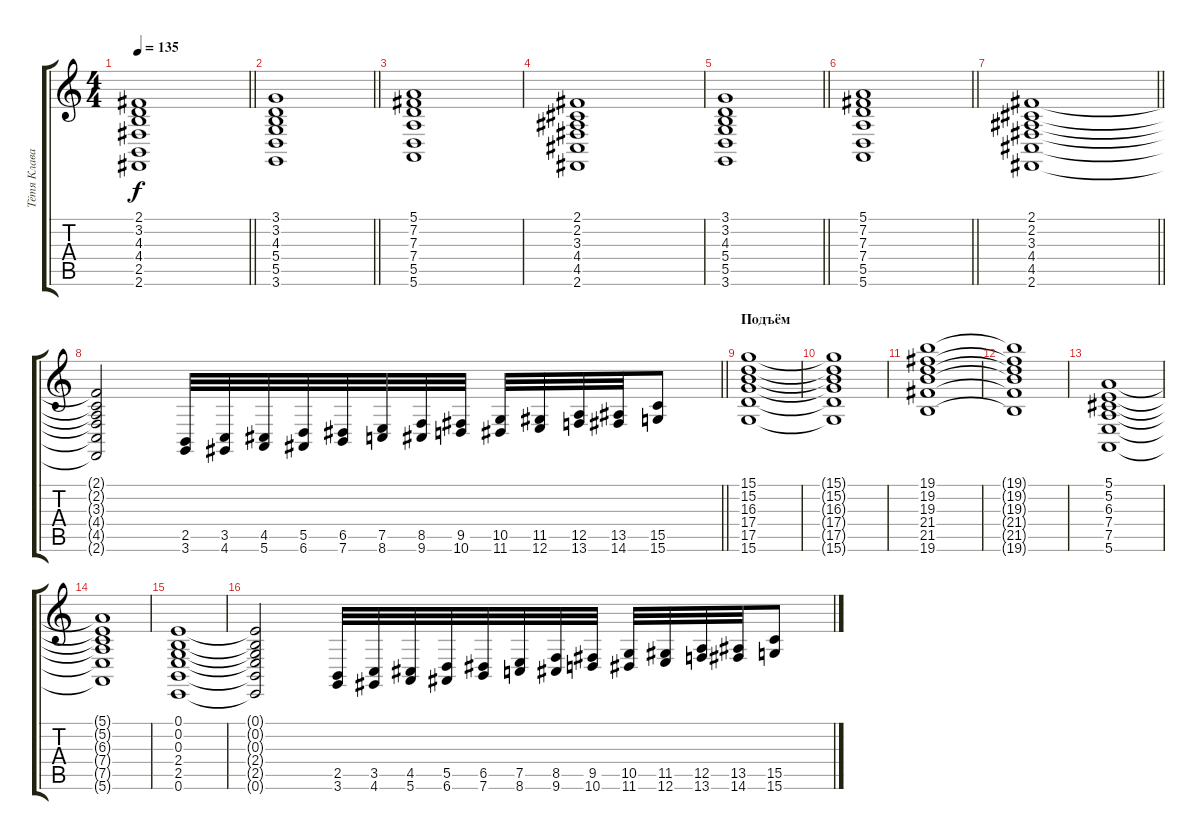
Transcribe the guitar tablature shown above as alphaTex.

\track ("Тётя Клава" "Тётя Клава") {instrument stringensemble1}
\staff {score tabs}
\tuning (E4 B3 G3 D3 A2 E2) {hide}
\ts (4 4)
\tempo 135
\clef g2
\barLineRight lightlight
\ks c
(2.1 3.2 4.3 4.4 2.5 2.6).1{dy f volume 13} |
\barLineRight lightlight
(3.1 3.2 4.3 5.4 5.5 3.6).1 |
(5.1 7.2 7.3 7.4 5.5 5.6).1 |
(2.1 2.2 3.3 4.4 4.5 2.6).1 |
\barLineRight lightlight
(3.1 3.2 4.3 5.4 5.5 3.6).1 |
\barLineRight lightlight
(5.1 7.2 7.3 7.4 5.5 5.6).1 |
\barLineRight lightlight
(2.1 2.2 3.3 4.4 4.5 2.6).1 |
\barLineRight lightlight
(2.1{t} 2.2{t} 3.3{t} 4.4{t} 4.5{t} 2.6{t}).2 (2.5 3.6).32{instrument guitarfretnoise} (3.5 4.6).32 (4.5 5.6).32 (5.5 6.6).32 (6.5 7.6).32 (7.5 8.6).32 (8.5 9.6).32 (9.5 10.6).32 (10.5 11.6).32 (11.5 12.6).32 (12.5 13.6).32 (13.5 14.6).32 (15.5 15.6).8 |
\section ("" "Подъём")
(15.1 15.2 16.3 17.4 17.5 15.6).1{instrument stringensemble1} |
(15.1{t} 15.2{t} 16.3{t} 17.4{t} 17.5{t} 15.6{t}).1 |
(19.1 19.2 19.3 21.4 21.5 19.6).1 |
(19.1{t} 19.2{t} 19.3{t} 21.4{t} 21.5{t} 19.6{t}).1 |
(5.1 5.2 6.3 7.4 7.5 5.6).1 |
(5.1{t} 5.2{t} 6.3{t} 7.4{t} 7.5{t} 5.6{t}).1 |
(0.1 0.2 0.3 2.4 2.5 0.6).1 |
(0.1{t} 0.2{t} 0.3{t} 2.4{t} 2.5{t} 0.6{t}).2 (2.5 3.6).32{instrument guitarfretnoise} (3.5 4.6).32 (4.5 5.6).32 (5.5 6.6).32 (6.5 7.6).32 (7.5 8.6).32 (8.5 9.6).32 (9.5 10.6).32 (10.5 11.6).32 (11.5 12.6).32 (12.5 13.6).32 (13.5 14.6).32 (15.5 15.6).8
